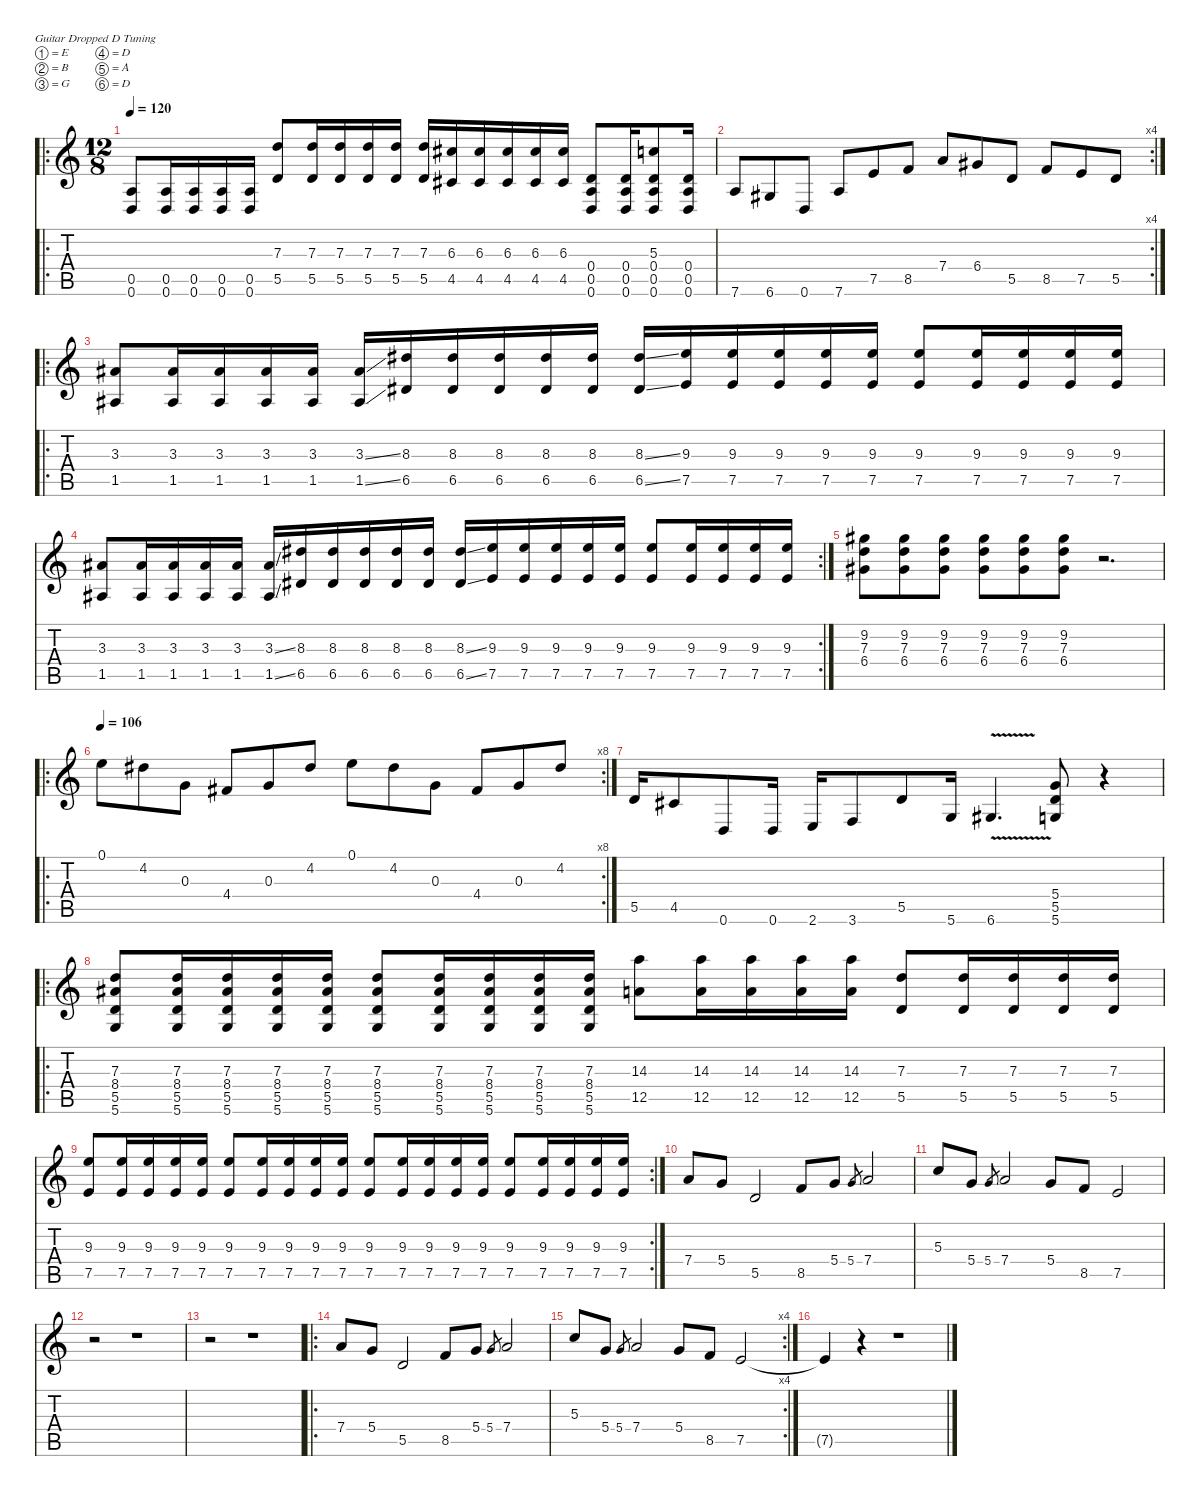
\defaultSystemsLayout 4
\hideDynamics
\bracketExtendMode nobrackets
\singleTrackTrackNamePolicy hidden
\multiTrackTrackNamePolicy hidden
\firstSystemTrackNameMode fullname
\firstSystemTrackNameOrientation horizontal
\otherSystemsTrackNameOrientation horizontal
\track ("Distortion 2" "dist.guit.") {instrument distortionguitar}
\staff {score tabs}
\tuning (E4 B3 G3 D3 A2 D2)
\ro
\ts (12 8)
\tempo 120
\clef g2
\ks c
(0.5 0.6).8{dy f beam Up} (0.5 0.6).16{beam Up} (0.5 0.6).16{beam Up} (0.5 0.6).16{beam Up} (0.5 0.6).16{beam Up} (7.3 5.5).8{beam Up} (7.3 5.5).16{beam Up} (7.3 5.5).16{beam Up} (7.3 5.5).16{beam Up} (7.3 5.5).16{beam Up} (7.3 5.5).16{beam Up} (6.3{acc #} 4.5{acc #}).16{beam Up} (6.3{acc #} 4.5{acc #}).16{beam Up} (6.3{acc #} 4.5{acc #}).16{beam Up} (6.3{acc #} 4.5{acc #}).16{beam Up} (6.3{acc #} 4.5{acc #}).16{beam Up} (0.4 0.5 0.6).8{beam Up} (0.4 0.5 0.6).16{beam Up} (5.3 0.4 0.5 0.6).8{beam Up} (0.4 0.5 0.6).16{beam Up} |
\rc 4
7.6.8{beam Up} 6.6{acc #}.8{beam Up} 0.6.8{beam Up} 7.6.8{beam Up} 7.5.8{beam Up} 8.5.8{beam Up} 7.4.8{beam Up} 6.4{acc #}.8{beam Up} 5.5.8{beam Up} 8.5.8{beam Up} 7.5.8{beam Up} 5.5.8{beam Up} |
\ro
(3.3{acc #} 1.5{acc #}).8{beam Up} (3.3{acc #} 1.5{acc #}).16{beam Up} (3.3{acc #} 1.5{acc #}).16{beam Up} (3.3{acc #} 1.5{acc #}).16{beam Up} (3.3{acc #} 1.5{acc #}).16{beam Up} (3.3{ss acc #} 1.5{ss acc #}).16{beam Up} (8.3{acc #} 6.5{acc #}).16{beam Up} (8.3{acc #} 6.5{acc #}).16{beam Up} (8.3{acc #} 6.5{acc #}).16{beam Up} (8.3{acc #} 6.5{acc #}).16{beam Up} (8.3{acc #} 6.5{acc #}).16{beam Up} (8.3{ss acc #} 6.5{ss acc #}).16{beam Up} (9.3 7.5).16{beam Up} (9.3 7.5).16{beam Up} (9.3 7.5).16{beam Up} (9.3 7.5).16{beam Up} (9.3 7.5).16{beam Up} (9.3 7.5).8{beam Up} (9.3 7.5).16{beam Up} (9.3 7.5).16{beam Up} (9.3 7.5).16{beam Up} (9.3 7.5).16{beam Up} |
\rc 2
(3.3{acc #} 1.5{acc #}).8{beam Up} (3.3{acc #} 1.5{acc #}).16{beam Up} (3.3{acc #} 1.5{acc #}).16{beam Up} (3.3{acc #} 1.5{acc #}).16{beam Up} (3.3{acc #} 1.5{acc #}).16{beam Up} (3.3{ss acc #} 1.5{ss acc #}).16{beam Up} (8.3{acc #} 6.5{acc #}).16{beam Up} (8.3{acc #} 6.5{acc #}).16{beam Up} (8.3{acc #} 6.5{acc #}).16{beam Up} (8.3{acc #} 6.5{acc #}).16{beam Up} (8.3{acc #} 6.5{acc #}).16{beam Up} (8.3{ss acc #} 6.5{ss acc #}).16{beam Up} (9.3 7.5).16{beam Up} (9.3 7.5).16{beam Up} (9.3 7.5).16{beam Up} (9.3 7.5).16{beam Up} (9.3 7.5).16{beam Up} (9.3 7.5).8{beam Up} (9.3 7.5).16{beam Up} (9.3 7.5).16{beam Up} (9.3 7.5).16{beam Up} (9.3 7.5).16{beam Up} |
(9.2{acc #} 7.3 6.4{acc #}).8{beam Down} (9.2{acc #} 7.3 6.4{acc #}).8{beam Down} (9.2{acc #} 7.3 6.4{acc #}).8{beam Down} (9.2{acc #} 7.3 6.4{acc #}).8{beam Down} (9.2{acc #} 7.3 6.4{acc #}).8{beam Down} (9.2{acc #} 7.3 6.4{acc #}).8{beam Down} r.2{d beam Down} |
\ro
\rc 8
\tempo 106
0.1.8{beam Down} 4.2{acc #}.8{beam Down} 0.3.8{beam Down} 4.4{acc #}.8{beam Up} 0.3.8{beam Up} 4.2{acc #}.8{beam Up} 0.1.8{beam Down} 4.2{acc #}.8{beam Down} 0.3.8{beam Down} 4.4{acc #}.8{beam Up} 0.3.8{beam Up} 4.2{acc #}.8{beam Up} |
5.5.16{beam Up} 4.5{acc #}.8{beam Up} 0.6.8{beam Up} 0.6.16{beam Up} 2.6.16{beam Up} 3.6.8{beam Up} 5.5.8{beam Up} 5.6.16{beam Up} 6.6{v acc #}.4{d beam Up} (5.4 5.5 5.6).8{beam Up} r.4{beam Up} |
\ro
\tempo (106 hide)
(7.3 8.4{acc #} 5.5 5.6).8{beam Up} (7.3 8.4{acc #} 5.5 5.6).16{beam Up} (7.3 8.4{acc #} 5.5 5.6).16{beam Up} (7.3 8.4{acc #} 5.5 5.6).16{beam Up} (7.3 8.4{acc #} 5.5 5.6).16{beam Up} (7.3 8.4{acc #} 5.5 5.6).8{beam Up} (7.3 8.4{acc #} 5.5 5.6).16{beam Up} (7.3 8.4{acc #} 5.5 5.6).16{beam Up} (7.3 8.4{acc #} 5.5 5.6).16{beam Up} (7.3 8.4{acc #} 5.5 5.6).16{beam Up} (14.3 12.5).8{beam Down} (14.3 12.5).16{beam Down} (14.3 12.5).16{beam Down} (14.3 12.5).16{beam Down} (14.3 12.5).16{beam Down} (7.3 5.5).8{beam Up} (7.3 5.5).16{beam Up} (7.3 5.5).16{beam Up} (7.3 5.5).16{beam Up} (7.3 5.5).16{beam Up} |
\rc 2
(9.3 7.5).8{beam Up} (9.3 7.5).16{beam Up} (9.3 7.5).16{beam Up} (9.3 7.5).16{beam Up} (9.3 7.5).16{beam Up} (9.3 7.5).8{beam Up} (9.3 7.5).16{beam Up} (9.3 7.5).16{beam Up} (9.3 7.5).16{beam Up} (9.3 7.5).16{beam Up} (9.3 7.5).8{beam Up} (9.3 7.5).16{beam Up} (9.3 7.5).16{beam Up} (9.3 7.5).16{beam Up} (9.3 7.5).16{beam Up} (9.3 7.5).8{beam Up} (9.3 7.5).16{beam Up} (9.3 7.5).16{beam Up} (9.3 7.5).16{beam Up} (9.3 7.5).16{beam Up} |
7.4.8{beam Up} 5.4.8{beam Up} 5.5.2{beam Up} 8.5.8{beam Up} 5.4.8{beam Up} 5.4.8{gr dy mf beam Up} 7.4.2{dy f beam Up} |
5.3.8{beam Up} 5.4.8{beam Up} 5.4.8{gr dy mf beam Up} 7.4.2{dy f beam Up} 5.4.8{beam Up} 8.5.8{beam Up} 7.5.2{beam Up} |
r.2{beam Down} r.1{beam Down} |
r.2{beam Down} r.1{beam Down} |
\ro
7.4.8{beam Up} 5.4.8{beam Up} 5.5.2{beam Up} 8.5.8{beam Up} 5.4.8{beam Up} 5.4.8{gr dy mf beam Up} 7.4.2{dy f beam Up} |
\rc 4
5.3.8{beam Up} 5.4.8{beam Up} 5.4.8{gr dy mf beam Up} 7.4.2{dy f beam Up} 5.4.8{beam Up} 8.5.8{beam Up} 7.5.2{beam Up} |
7.5{t}.4{beam Up} r.4{beam Up} r.1{beam Down}
